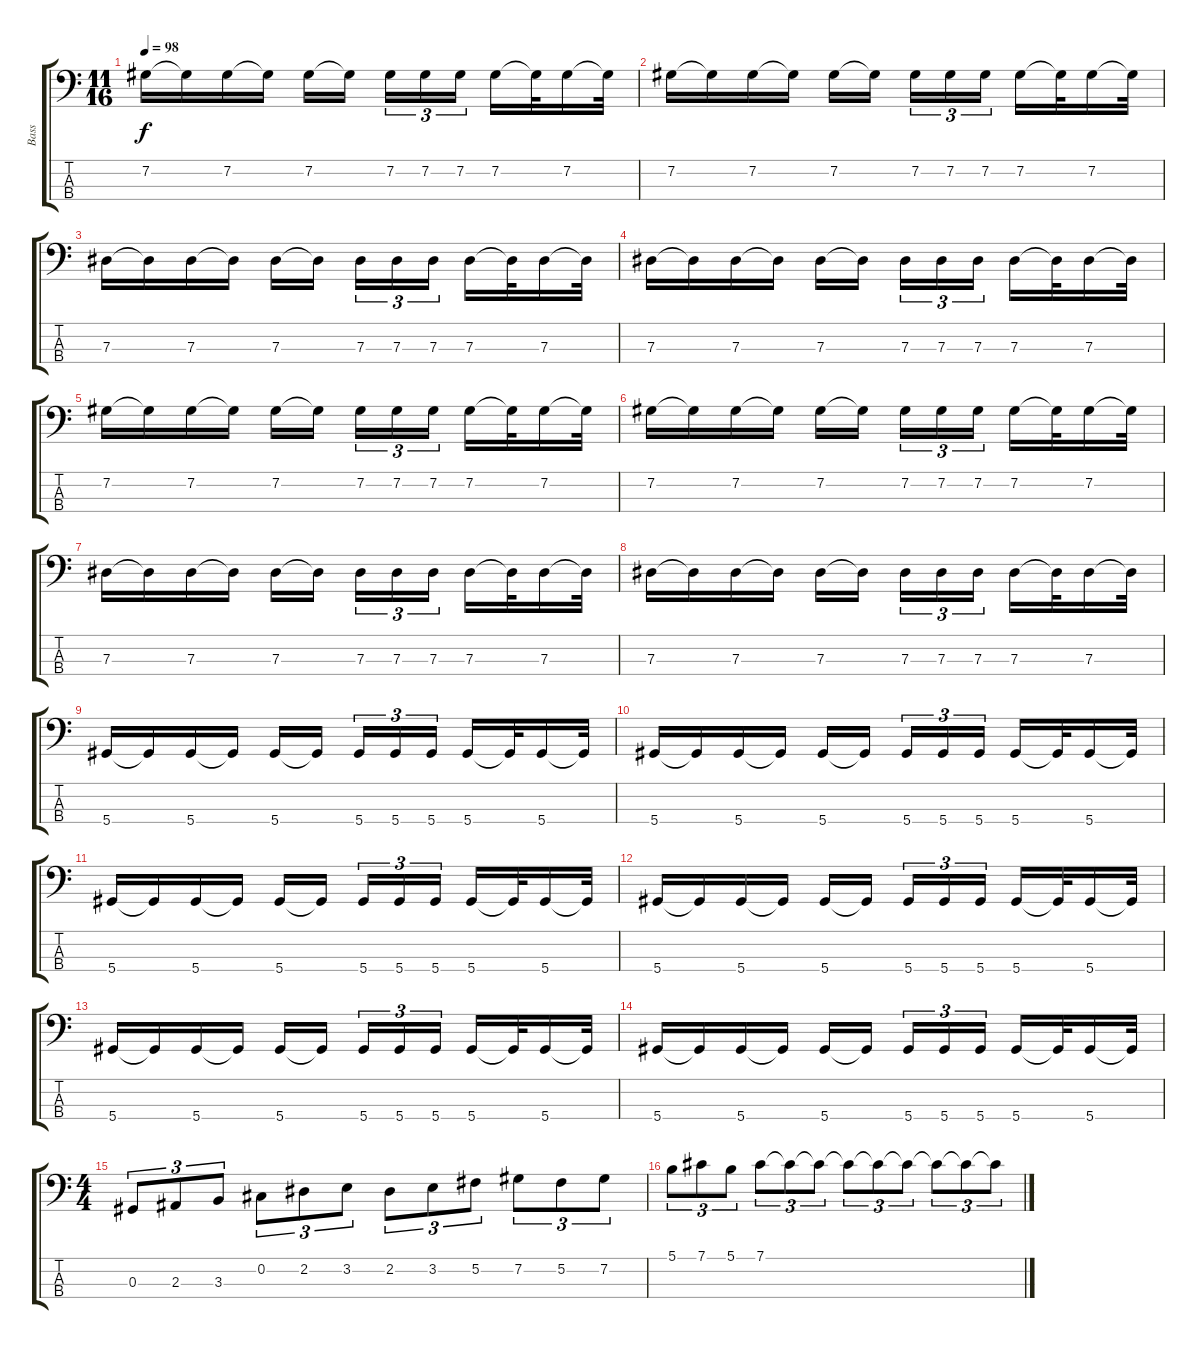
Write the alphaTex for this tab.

\track ("Bass" "Bass") {instrument acousticbass}
\staff {score tabs}
\tuning (Gb2 Db2 Ab1 Eb1) {hide}
\ts (11 16)
\tempo 98
\clef f4
\ks c
7.2.16{dy f instrument acousticbass} 7.2{t}.16 7.2.16 7.2{t}.16 7.2.16 7.2{t}.16 7.2.16{tu (3 2)} 7.2.16{tu (3 2)} 7.2.16{tu (3 2)} 7.2.16 7.2{t}.32 7.2.16 7.2{t}.32 |
7.2.16 7.2{t}.16 7.2.16 7.2{t}.16 7.2.16 7.2{t}.16 7.2.16{tu (3 2)} 7.2.16{tu (3 2)} 7.2.16{tu (3 2)} 7.2.16 7.2{t}.32 7.2.16 7.2{t}.32 |
7.3.16 7.3{t}.16 7.3.16 7.3{t}.16 7.3.16 7.3{t}.16 7.3.16{tu (3 2)} 7.3.16{tu (3 2)} 7.3.16{tu (3 2)} 7.3.16 7.3{t}.32 7.3.16 7.3{t}.32 |
7.3.16 7.3{t}.16 7.3.16 7.3{t}.16 7.3.16 7.3{t}.16 7.3.16{tu (3 2)} 7.3.16{tu (3 2)} 7.3.16{tu (3 2)} 7.3.16 7.3{t}.32 7.3.16 7.3{t}.32 |
7.2.16 7.2{t}.16 7.2.16 7.2{t}.16 7.2.16 7.2{t}.16 7.2.16{tu (3 2)} 7.2.16{tu (3 2)} 7.2.16{tu (3 2)} 7.2.16 7.2{t}.32 7.2.16 7.2{t}.32 |
7.2.16 7.2{t}.16 7.2.16 7.2{t}.16 7.2.16 7.2{t}.16 7.2.16{tu (3 2)} 7.2.16{tu (3 2)} 7.2.16{tu (3 2)} 7.2.16 7.2{t}.32 7.2.16 7.2{t}.32 |
7.3.16 7.3{t}.16 7.3.16 7.3{t}.16 7.3.16 7.3{t}.16 7.3.16{tu (3 2)} 7.3.16{tu (3 2)} 7.3.16{tu (3 2)} 7.3.16 7.3{t}.32 7.3.16 7.3{t}.32 |
7.3.16 7.3{t}.16 7.3.16 7.3{t}.16 7.3.16 7.3{t}.16 7.3.16{tu (3 2)} 7.3.16{tu (3 2)} 7.3.16{tu (3 2)} 7.3.16 7.3{t}.32 7.3.16 7.3{t}.32 |
5.4.16 5.4{t}.16 5.4.16 5.4{t}.16 5.4.16 5.4{t}.16 5.4.16{tu (3 2)} 5.4.16{tu (3 2)} 5.4.16{tu (3 2)} 5.4.16 5.4{t}.32 5.4.16 5.4{t}.32 |
5.4.16 5.4{t}.16 5.4.16 5.4{t}.16 5.4.16 5.4{t}.16 5.4.16{tu (3 2)} 5.4.16{tu (3 2)} 5.4.16{tu (3 2)} 5.4.16 5.4{t}.32 5.4.16 5.4{t}.32 |
5.4.16 5.4{t}.16 5.4.16 5.4{t}.16 5.4.16 5.4{t}.16 5.4.16{tu (3 2)} 5.4.16{tu (3 2)} 5.4.16{tu (3 2)} 5.4.16 5.4{t}.32 5.4.16 5.4{t}.32 |
5.4.16 5.4{t}.16 5.4.16 5.4{t}.16 5.4.16 5.4{t}.16 5.4.16{tu (3 2)} 5.4.16{tu (3 2)} 5.4.16{tu (3 2)} 5.4.16 5.4{t}.32 5.4.16 5.4{t}.32 |
5.4.16 5.4{t}.16 5.4.16 5.4{t}.16 5.4.16 5.4{t}.16 5.4.16{tu (3 2)} 5.4.16{tu (3 2)} 5.4.16{tu (3 2)} 5.4.16 5.4{t}.32 5.4.16 5.4{t}.32 |
5.4.16 5.4{t}.16 5.4.16 5.4{t}.16 5.4.16 5.4{t}.16 5.4.16{tu (3 2)} 5.4.16{tu (3 2)} 5.4.16{tu (3 2)} 5.4.16 5.4{t}.32 5.4.16 5.4{t}.32 |
\ts (4 4)
0.3.8{tu (3 2)} 2.3.8{tu (3 2)} 3.3.8{tu (3 2)} 0.2.8{tu (3 2)} 2.2.8{tu (3 2)} 3.2.8{tu (3 2)} 2.2.8{tu (3 2)} 3.2.8{tu (3 2)} 5.2.8{tu (3 2)} 7.2.8{tu (3 2)} 5.2.8{tu (3 2)} 7.2.8{tu (3 2)} |
5.1.8{tu (3 2)} 7.1.8{tu (3 2)} 5.1.8{tu (3 2)} 7.1.8{tu (3 2)} 7.1{t}.8{tu (3 2)} 7.1{t}.8{tu (3 2)} 7.1{t}.8{tu (3 2)} 7.1{t}.8{tu (3 2)} 7.1{t}.8{tu (3 2)} 7.1{t}.8{tu (3 2)} 7.1{t}.8{tu (3 2)} 7.1{t}.8{tu (3 2)}
